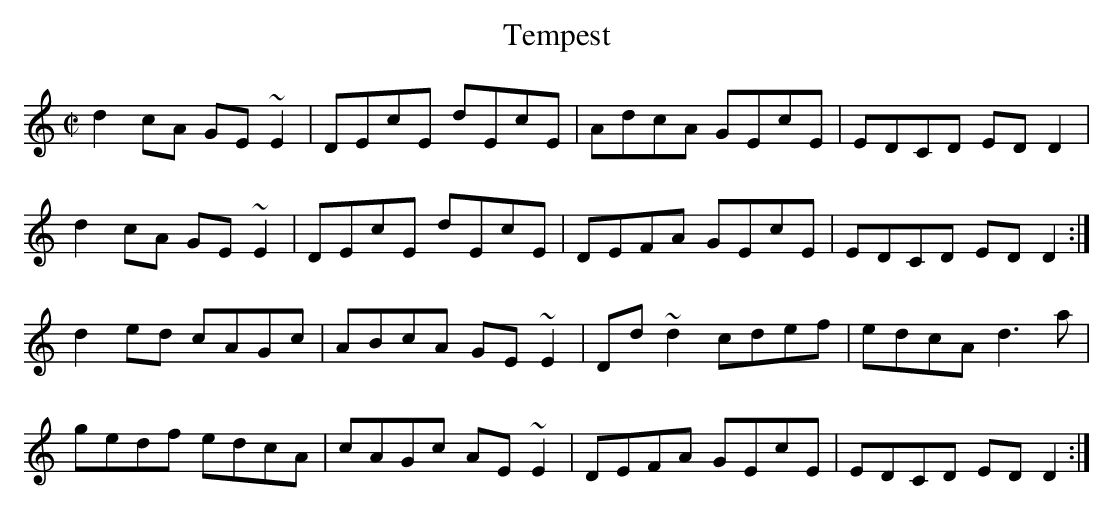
X:1
T:Tempest
M:C|
L:1/8
K:Ddor
d2cA GE~E2|DEcE dEcE|AdcA GEcE|EDCD EDD2|
d2cA GE~E2|DEcE dEcE|DEFA GEcE|EDCD EDD2:|
d2ed cAGc|ABcA GE~E2|Dd~d2cdef|edcA d3a|
gedf edcA|cAGc AE~E2|DEFA GEcE|EDCD EDD2:|
